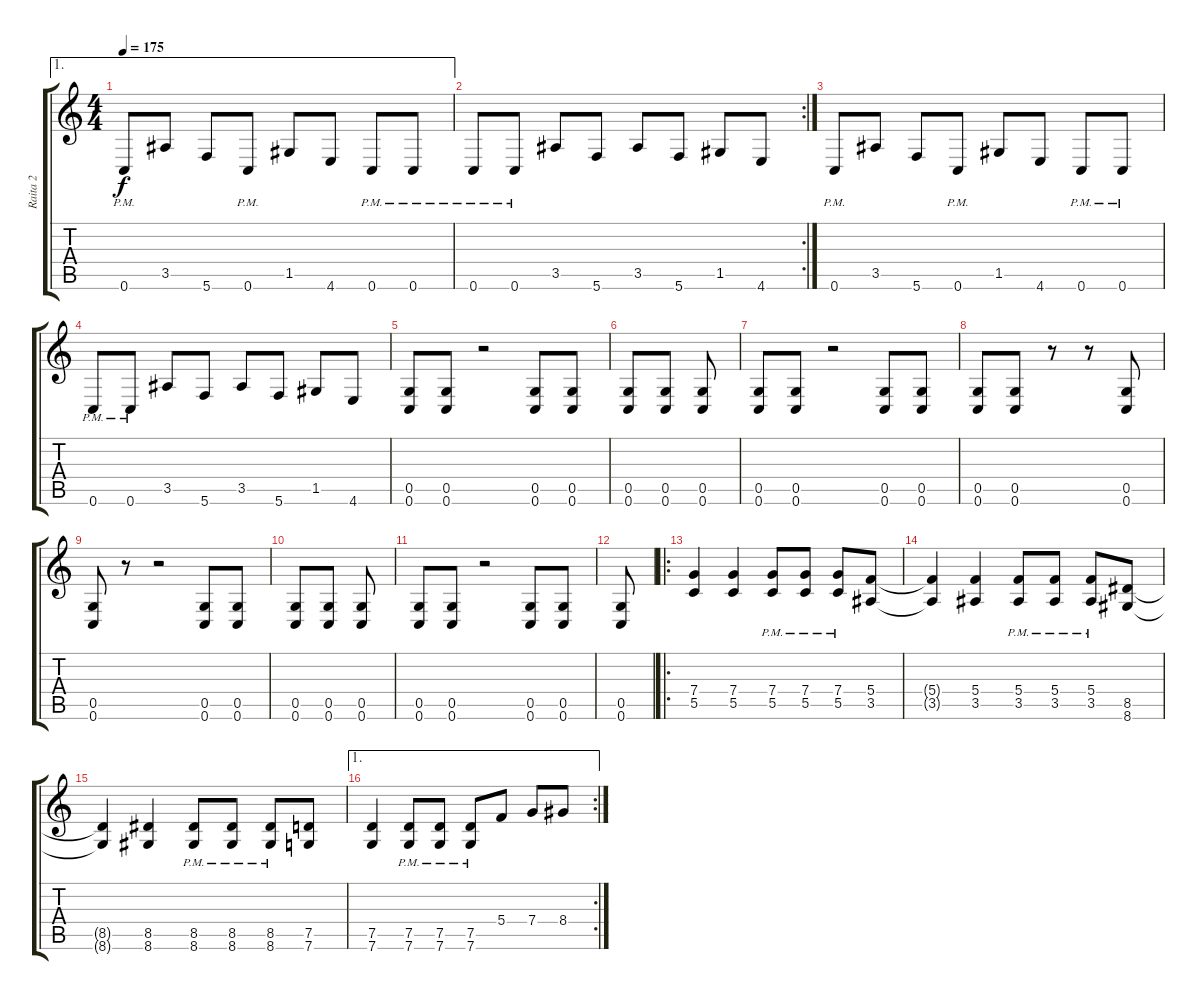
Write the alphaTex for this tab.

\track ("Raita 2" "Raita 2") {instrument distortionguitar}
\staff {score tabs}
\tuning (D4 A3 F3 C3 G2 C2) {hide}
\ae 1
\ts (4 4)
\tempo 175
\clef g2
\ks c
0.6{pm}.8{dy f} 3.5.8 5.6.8 0.6{pm}.8 1.5.8 4.6.8 0.6{pm}.8 0.6{pm}.8 |
\rc 2
0.6{pm}.8 0.6{pm}.8 3.5.8 5.6.8 3.5.8 5.6.8 1.5.8 4.6.8 |
0.6{pm}.8 3.5.8 5.6.8 0.6{pm}.8 1.5.8 4.6.8 0.6{pm}.8 0.6{pm}.8 |
0.6{pm}.8 0.6{pm}.8 3.5.8 5.6.8 3.5.8 5.6.8 1.5.8 4.6.8 |
(0.5 0.6).8 (0.5 0.6).8 r.2 (0.5 0.6).8 (0.5 0.6).8 |
(0.5 0.6).8 (0.5 0.6).8 (0.5 0.6).8 |
(0.5 0.6).8 (0.5 0.6).8 r.2 (0.5 0.6).8 (0.5 0.6).8 |
(0.5 0.6).8 (0.5 0.6).8 r.8 r.8 (0.5 0.6).8 |
(0.5 0.6).8 r.8 r.2 (0.5 0.6).8 (0.5 0.6).8 |
(0.5 0.6).8 (0.5 0.6).8 (0.5 0.6).8 |
(0.5 0.6).8 (0.5 0.6).8 r.2 (0.5 0.6).8 (0.5 0.6).8 |
(0.5 0.6).8 |
\ro
(7.4 5.5).4 (7.4 5.5).4 (7.4{pm} 5.5{pm}).8 (7.4{pm} 5.5{pm}).8 (7.4{pm} 5.5{pm}).8 (5.4 3.5).8 |
(5.4{t} 3.5{t}).4 (5.4 3.5).4 (5.4{pm} 3.5{pm}).8 (5.4{pm} 3.5{pm}).8 (5.4{pm} 3.5{pm}).8 (8.5 8.6).8 |
(8.5{t} 8.6{t}).4 (8.5 8.6).4 (8.5{pm} 8.6{pm}).8 (8.5{pm} 8.6{pm}).8 (8.5{pm} 8.6{pm}).8 (7.5 7.6).8 |
\ae 1
\rc 2
(7.5 7.6).4 (7.5{pm} 7.6{pm}).8 (7.5{pm} 7.6{pm}).8 (7.5{pm} 7.6{pm}).8 5.4.8 7.4.8 8.4.8
